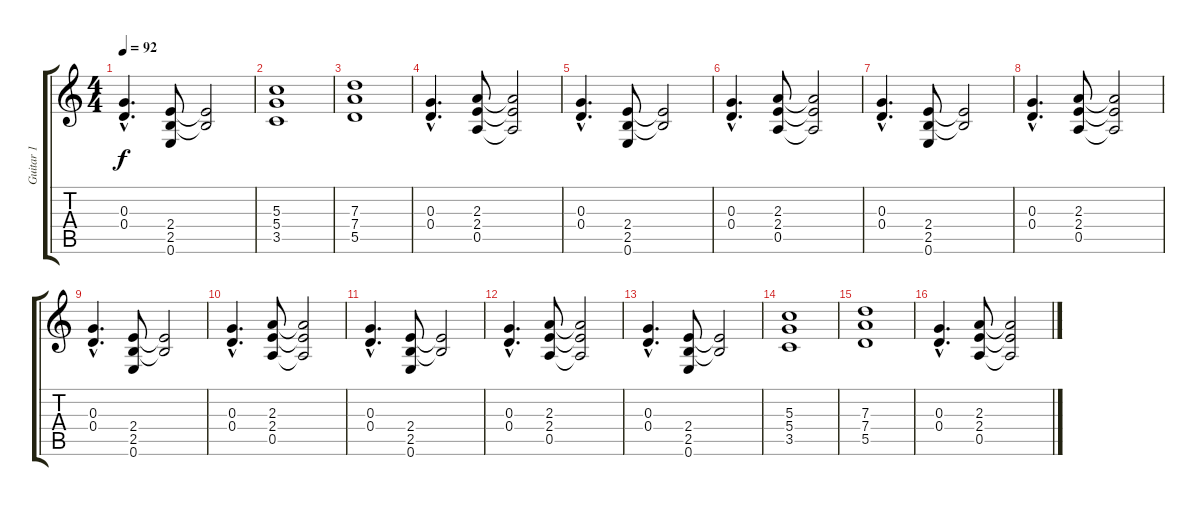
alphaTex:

\track ("Guitar 1" "Guitar 1") {instrument electricguitarclean}
\staff {score tabs}
\tuning (E4 B3 G3 D3 A2 E2) {hide}
\ts (4 4)
\tempo 92
\clef g2
\ks c
(0.3{hac} 0.4{hac}).4{d dy f} (2.4 2.5 0.6).8 (2.4{t} 2.5{t}).2 |
(5.3 5.4 3.5).1 |
(7.3 7.4 5.5).1 |
(0.3{hac} 0.4{hac}).4{d} (2.3 2.4 0.5).8 (2.3{t} 2.4{t} 0.5{t}).2 |
(0.3{hac} 0.4{hac}).4{d} (2.4 2.5 0.6).8 (2.4{t} 2.5{t}).2 |
(0.3{hac} 0.4{hac}).4{d} (2.3 2.4 0.5).8 (2.3{t} 2.4{t} 0.5{t}).2 |
(0.3{hac} 0.4{hac}).4{d} (2.4 2.5 0.6).8 (2.4{t} 2.5{t}).2 |
(0.3{hac} 0.4{hac}).4{d} (2.3 2.4 0.5).8 (2.3{t} 2.4{t} 0.5{t}).2 |
(0.3{hac} 0.4{hac}).4{d} (2.4 2.5 0.6).8 (2.4{t} 2.5{t}).2 |
(0.3{hac} 0.4{hac}).4{d} (2.3 2.4 0.5).8 (2.3{t} 2.4{t} 0.5{t}).2 |
(0.3{hac} 0.4{hac}).4{d} (2.4 2.5 0.6).8 (2.4{t} 2.5{t}).2 |
(0.3{hac} 0.4{hac}).4{d} (2.3 2.4 0.5).8 (2.3{t} 2.4{t} 0.5{t}).2 |
(0.3{hac} 0.4{hac}).4{d} (2.4 2.5 0.6).8 (2.4{t} 2.5{t}).2 |
(5.3 5.4 3.5).1 |
(7.3 7.4 5.5).1 |
(0.3{hac} 0.4{hac}).4{d} (2.3 2.4 0.5).8 (2.3{t} 2.4{t} 0.5{t}).2
